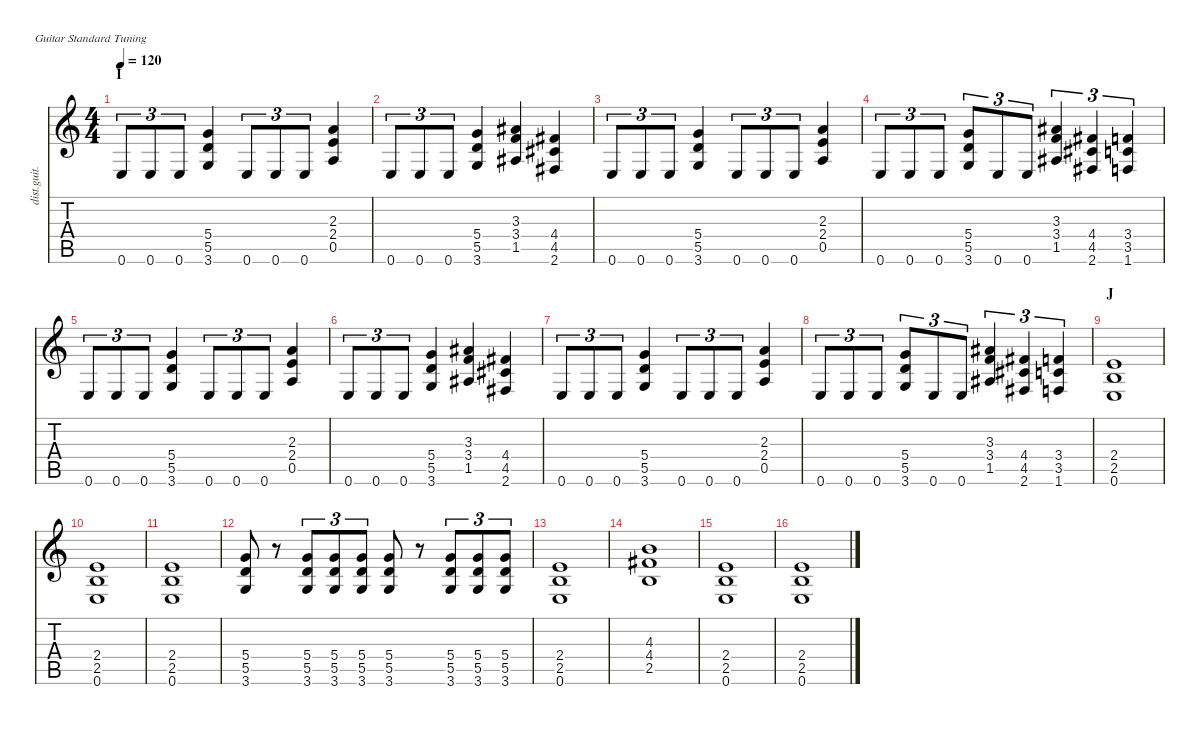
\defaultSystemsLayout 4
\hideDynamics
\bracketExtendMode nobrackets
\track ("Gtr. II" "dist.guit.") {instrument distortionguitar}
\staff {score tabs}
\tuning (E4 B3 G3 D3 A2 E2)
\ts (4 4)
\section ("" "I")
\tempo 120
\clef g2
\ks c
0.6.8{tu (3 2) dy f} 0.6.8{tu (3 2)} 0.6.8{tu (3 2)} (5.4 5.5 3.6).4 0.6.8{tu (3 2)} 0.6.8{tu (3 2)} 0.6.8{tu (3 2)} (2.3 2.4 0.5).4 |
0.6.8{tu (3 2)} 0.6.8{tu (3 2)} 0.6.8{tu (3 2)} (5.4 5.5 3.6).4 (3.3{acc #} 3.4 1.5{acc #}).4 (4.4{acc #} 4.5{acc #} 2.6{acc #}).4 |
0.6.8{tu (3 2)} 0.6.8{tu (3 2)} 0.6.8{tu (3 2)} (5.4 5.5 3.6).4 0.6.8{tu (3 2)} 0.6.8{tu (3 2)} 0.6.8{tu (3 2)} (2.3 2.4 0.5).4 |
0.6.8{tu (3 2)} 0.6.8{tu (3 2)} 0.6.8{tu (3 2)} (5.4 5.5 3.6).8{tu (3 2)} 0.6.8{tu (3 2)} 0.6.8{tu (3 2)} (3.3{acc #} 3.4 1.5{acc #}).4{tu (3 2)} (4.4{acc #} 4.5{acc #} 2.6{acc #}).4{tu (3 2)} (3.4 3.5 1.6).4{tu (3 2)} |
0.6.8{tu (3 2)} 0.6.8{tu (3 2)} 0.6.8{tu (3 2)} (5.4 5.5 3.6).4 0.6.8{tu (3 2)} 0.6.8{tu (3 2)} 0.6.8{tu (3 2)} (2.3 2.4 0.5).4 |
0.6.8{tu (3 2)} 0.6.8{tu (3 2)} 0.6.8{tu (3 2)} (5.4 5.5 3.6).4 (3.3{acc #} 3.4 1.5{acc #}).4 (4.4{acc #} 4.5{acc #} 2.6{acc #}).4 |
0.6.8{tu (3 2)} 0.6.8{tu (3 2)} 0.6.8{tu (3 2)} (5.4 5.5 3.6).4 0.6.8{tu (3 2)} 0.6.8{tu (3 2)} 0.6.8{tu (3 2)} (2.3 2.4 0.5).4 |
0.6.8{tu (3 2)} 0.6.8{tu (3 2)} 0.6.8{tu (3 2)} (5.4 5.5 3.6).8{tu (3 2)} 0.6.8{tu (3 2)} 0.6.8{tu (3 2)} (3.3{acc #} 3.4 1.5{acc #}).4{tu (3 2)} (4.4{acc #} 4.5{acc #} 2.6{acc #}).4{tu (3 2)} (3.4 3.5 1.6).4{tu (3 2)} |
\section ("" "J")
(2.4 2.5 0.6).1 |
(2.4 2.5 0.6).1 |
(2.4 2.5 0.6).1 |
(5.4 5.5 3.6).8 r.8 (5.4 5.5 3.6).8{tu (3 2)} (5.4 5.5 3.6).8{tu (3 2)} (5.4 5.5 3.6).8{tu (3 2)} (5.4 5.5 3.6).8 r.8 (5.4 5.5 3.6).8{tu (3 2)} (5.4 5.5 3.6).8{tu (3 2)} (5.4 5.5 3.6).8{tu (3 2)} |
(2.4 2.5 0.6).1 |
(4.3 4.4{acc #} 2.5).1 |
(2.4 2.5 0.6).1 |
(2.4 2.5 0.6).1
